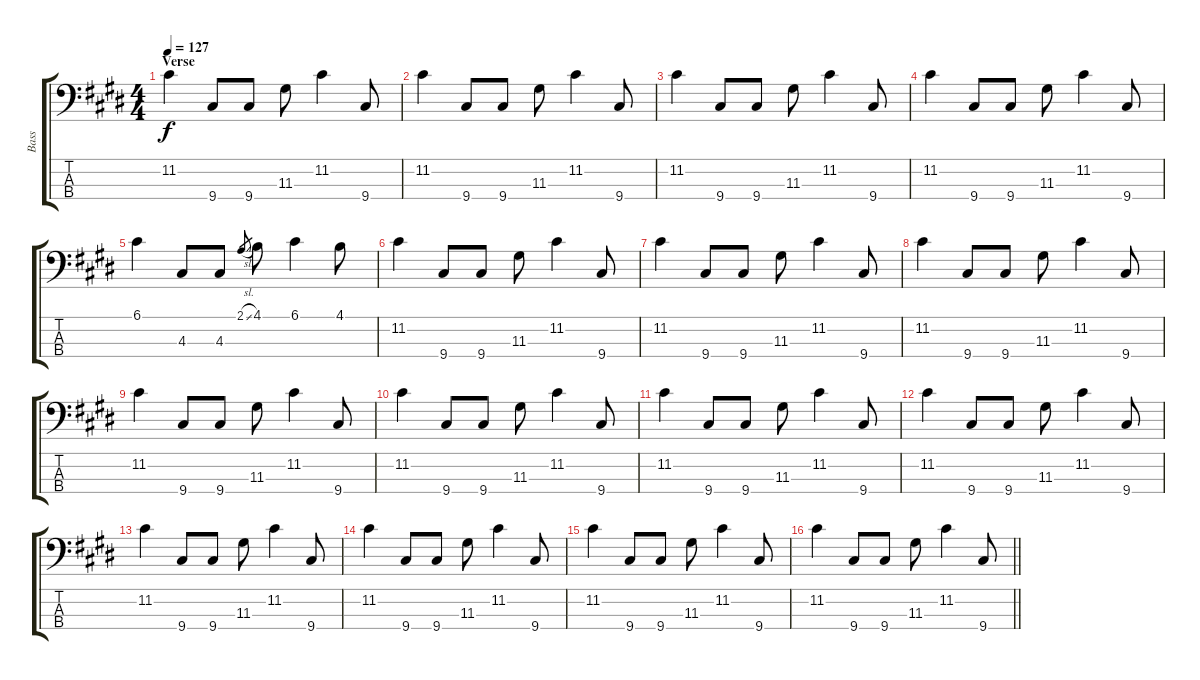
\track ("Bass" "Bass") {instrument electricbassfinger}
\staff {score tabs}
\tuning (G2 D2 A1 E1) {hide}
\ts (4 4)
\section ("" "Verse")
\tempo 127
\clef f4
\ks e
11.2.4{dy f} 9.4.8 9.4.8 11.3.8 11.2.4 9.4.8 |
11.2.4 9.4.8 9.4.8 11.3.8 11.2.4 9.4.8 |
11.2.4 9.4.8 9.4.8 11.3.8 11.2.4 9.4.8 |
11.2.4 9.4.8 9.4.8 11.3.8 11.2.4 9.4.8 |
6.1.4 4.3.8 4.3.8 2.1{sl}.8{gr} 4.1.8 6.1.4 4.1.8 |
11.2.4 9.4.8 9.4.8 11.3.8 11.2.4 9.4.8 |
11.2.4 9.4.8 9.4.8 11.3.8 11.2.4 9.4.8 |
11.2.4 9.4.8 9.4.8 11.3.8 11.2.4 9.4.8 |
11.2.4 9.4.8 9.4.8 11.3.8 11.2.4 9.4.8 |
11.2.4 9.4.8 9.4.8 11.3.8 11.2.4 9.4.8 |
11.2.4 9.4.8 9.4.8 11.3.8 11.2.4 9.4.8 |
11.2.4 9.4.8 9.4.8 11.3.8 11.2.4 9.4.8 |
11.2.4 9.4.8 9.4.8 11.3.8 11.2.4 9.4.8 |
11.2.4 9.4.8 9.4.8 11.3.8 11.2.4 9.4.8 |
11.2.4 9.4.8 9.4.8 11.3.8 11.2.4 9.4.8 |
\barLineRight lightlight
11.2.4 9.4.8 9.4.8 11.3.8 11.2.4 9.4.8
